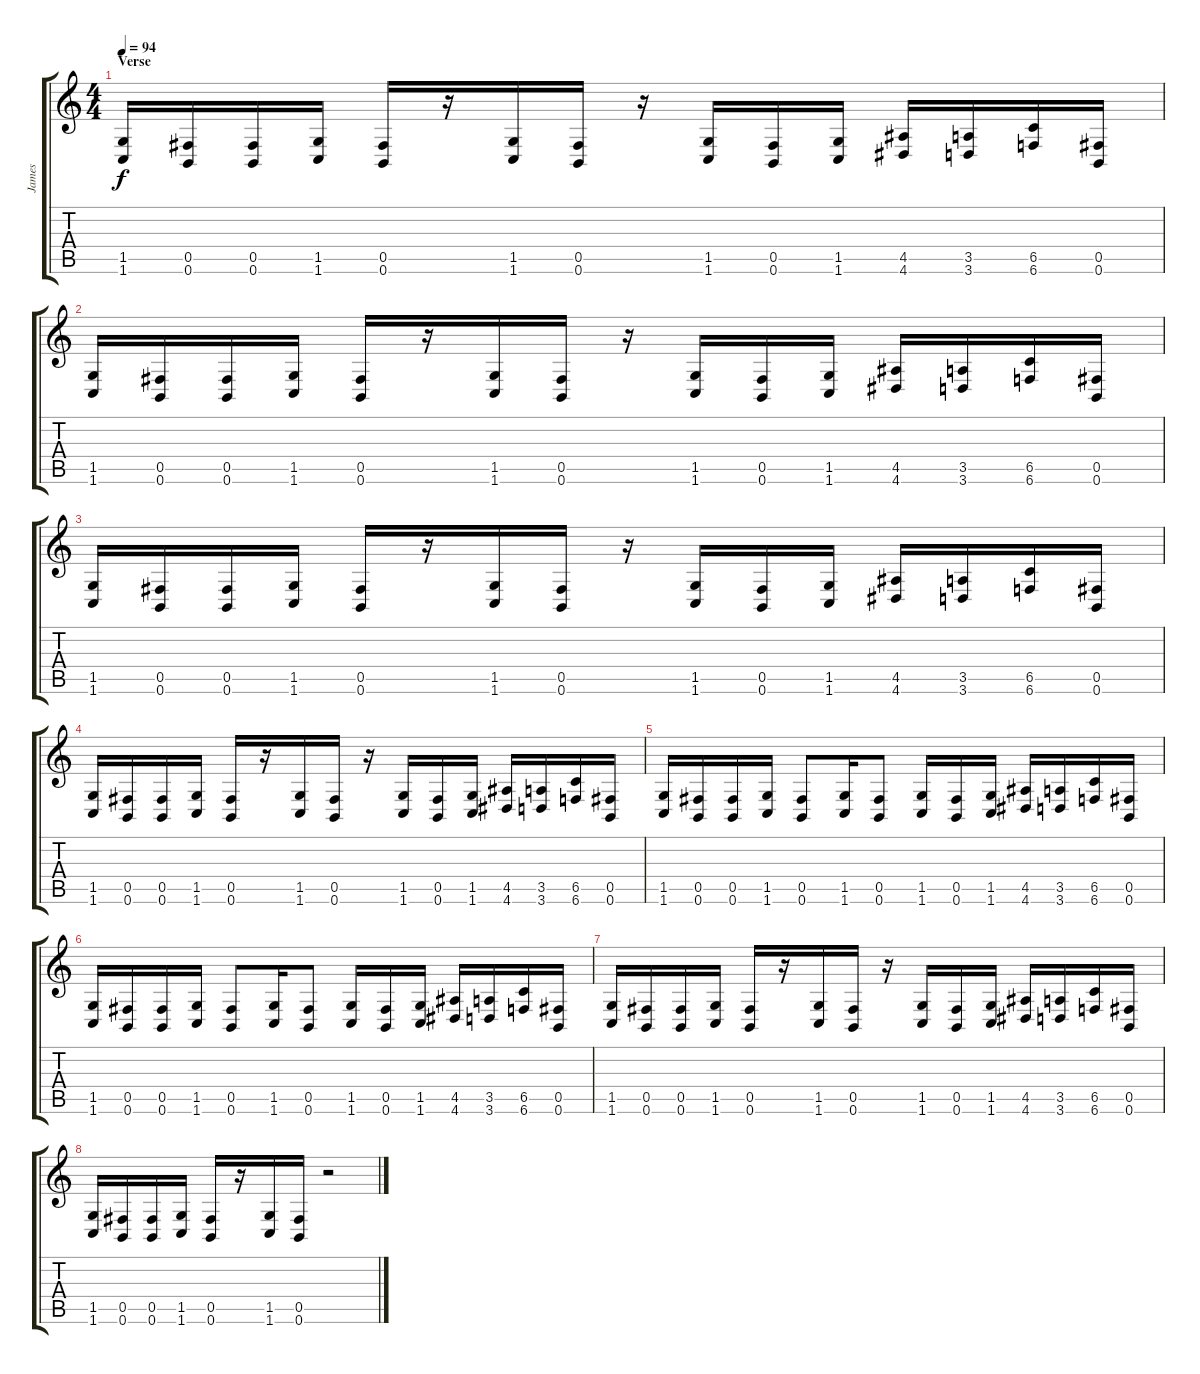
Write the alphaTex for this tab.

\track ("James" "James") {instrument distortionguitar}
\staff {score tabs}
\tuning (Db4 Ab3 E3 B2 Gb2 B1) {hide}
\ts (4 4)
\section ("" "Verse")
\tempo 94
\clef g2
\ks c
(1.5 1.6).16{dy f} (0.5 0.6).16 (0.5 0.6).16 (1.5 1.6).16 (0.5 0.6).16 r.16 (1.5 1.6).16 (0.5 0.6).16 r.16 (1.5 1.6).16 (0.5 0.6).16 (1.5 1.6).16 (4.5 4.6).16 (3.5 3.6).16 (6.5 6.6).16 (0.5 0.6).16 |
(1.5 1.6).16 (0.5 0.6).16 (0.5 0.6).16 (1.5 1.6).16 (0.5 0.6).16 r.16 (1.5 1.6).16 (0.5 0.6).16 r.16 (1.5 1.6).16 (0.5 0.6).16 (1.5 1.6).16 (4.5 4.6).16 (3.5 3.6).16 (6.5 6.6).16 (0.5 0.6).16 |
(1.5 1.6).16 (0.5 0.6).16 (0.5 0.6).16 (1.5 1.6).16 (0.5 0.6).16 r.16 (1.5 1.6).16 (0.5 0.6).16 r.16 (1.5 1.6).16 (0.5 0.6).16 (1.5 1.6).16 (4.5 4.6).16 (3.5 3.6).16 (6.5 6.6).16 (0.5 0.6).16 |
(1.5 1.6).16 (0.5 0.6).16 (0.5 0.6).16 (1.5 1.6).16 (0.5 0.6).16 r.16 (1.5 1.6).16 (0.5 0.6).16 r.16 (1.5 1.6).16 (0.5 0.6).16 (1.5 1.6).16 (4.5 4.6).16 (3.5 3.6).16 (6.5 6.6).16 (0.5 0.6).16 |
(1.5 1.6).16 (0.5 0.6).16 (0.5 0.6).16 (1.5 1.6).16 (0.5 0.6).8 (1.5 1.6).16 (0.5 0.6).8 (1.5 1.6).16 (0.5 0.6).16 (1.5 1.6).16 (4.5 4.6).16 (3.5 3.6).16 (6.5 6.6).16 (0.5 0.6).16 |
(1.5 1.6).16 (0.5 0.6).16 (0.5 0.6).16 (1.5 1.6).16 (0.5 0.6).8 (1.5 1.6).16 (0.5 0.6).8 (1.5 1.6).16 (0.5 0.6).16 (1.5 1.6).16 (4.5 4.6).16 (3.5 3.6).16 (6.5 6.6).16 (0.5 0.6).16 |
(1.5 1.6).16 (0.5 0.6).16 (0.5 0.6).16 (1.5 1.6).16 (0.5 0.6).16 r.16 (1.5 1.6).16 (0.5 0.6).16 r.16 (1.5 1.6).16 (0.5 0.6).16 (1.5 1.6).16 (4.5 4.6).16 (3.5 3.6).16 (6.5 6.6).16 (0.5 0.6).16 |
(1.5 1.6).16 (0.5 0.6).16 (0.5 0.6).16 (1.5 1.6).16 (0.5 0.6).16 r.16 (1.5 1.6).16 (0.5 0.6).16 r.2
